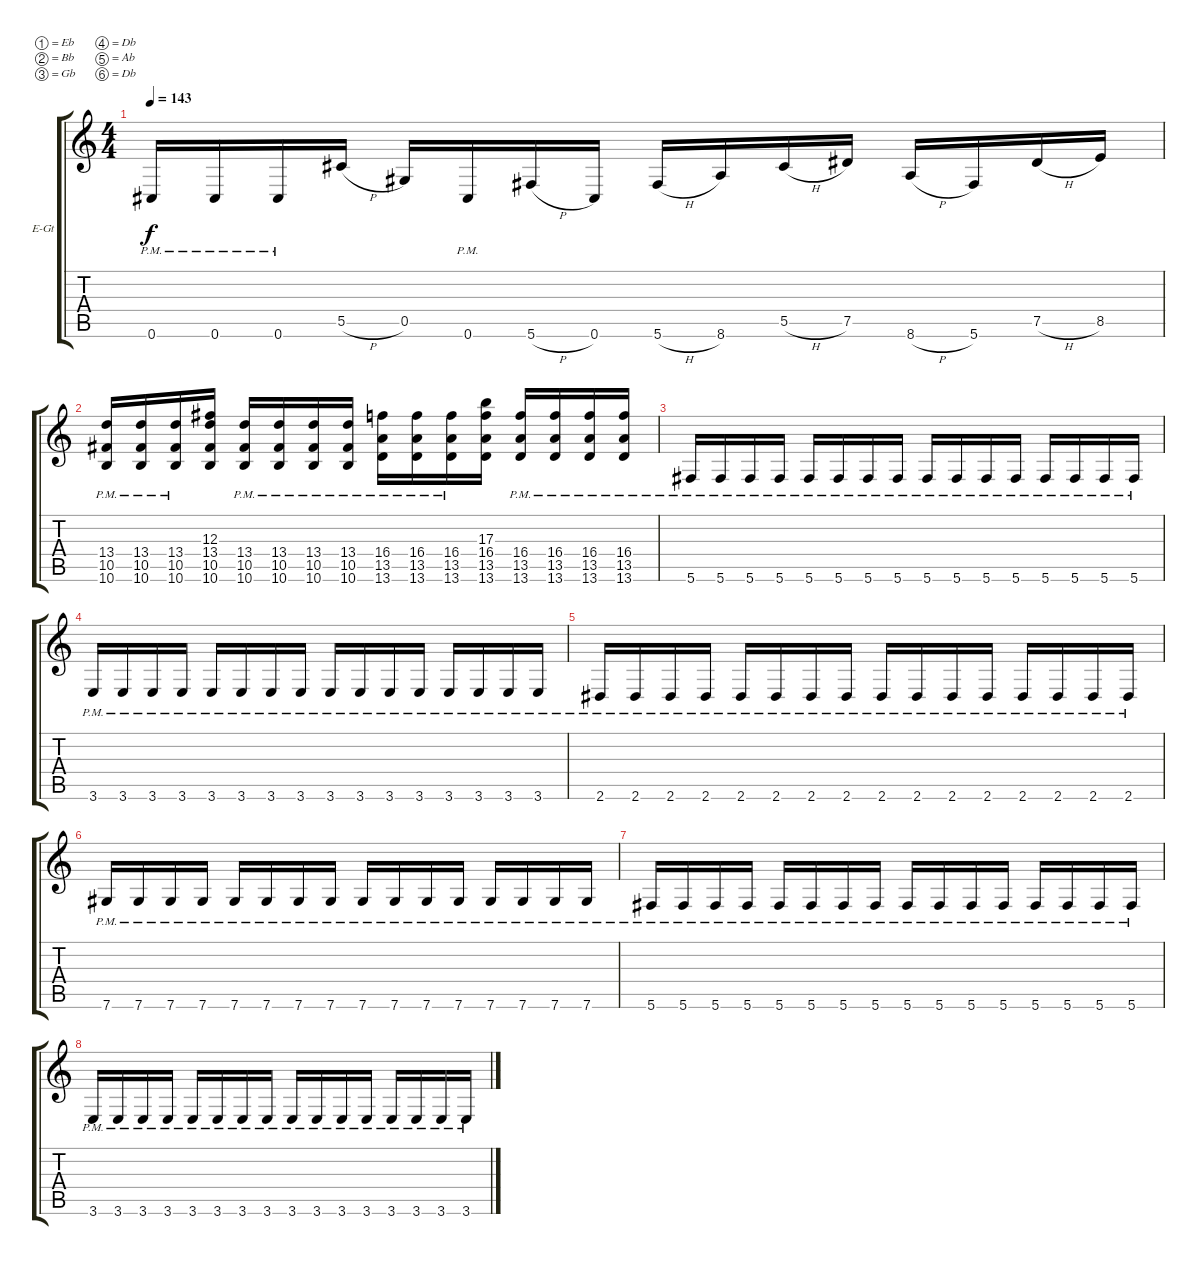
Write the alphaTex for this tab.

\bracketExtendMode groupsimilarinstruments
\firstSystemTrackNameOrientation horizontal
\otherSystemsTrackNameOrientation horizontal
\track ("Tim" "E-Gt") {instrument distortionguitar}
\staff {score tabs}
\tuning (Eb4 Bb3 Gb3 Db3 Ab2 Db2)
\ts (4 4)
\tempo 143
\clef g2
\ks c
0.6{pm}.16{dy f} 0.6{pm}.16 0.6{pm}.16 5.5{h}.16 0.5.16 0.6{pm}.16 5.6{h}.16 0.6.16 5.6{h}.16 8.6.16 5.5{h}.16 7.5.16 8.6{h}.16 5.6.16 7.5{h}.16 8.5.16 |
(13.4{pm} 10.5{pm} 10.6{pm}).16 (13.4{pm} 10.5{pm} 10.6{pm}).16 (13.4{pm} 10.5{pm} 10.6{pm}).16 (12.3 13.4 10.5 10.6).16 (13.4{pm} 10.5{pm} 10.6{pm}).16 (13.4{pm} 10.5{pm} 10.6{pm}).16 (13.4{pm} 10.5{pm} 10.6{pm}).16 (13.4{pm} 10.5{pm} 10.6{pm}).16 (16.4{pm} 13.5{pm} 13.6{pm}).16 (16.4{pm} 13.5{pm} 13.6{pm}).16 (16.4{pm} 13.5{pm} 13.6{pm}).16 (17.3 16.4 13.5 13.6).16 (16.4{pm} 13.5{pm} 13.6{pm}).16 (16.4{pm} 13.5{pm} 13.6{pm}).16 (16.4{pm} 13.5{pm} 13.6{pm}).16 (16.4 13.5{pm} 13.6).16 |
5.6{pm}.16 5.6{pm}.16 5.6{pm}.16 5.6{pm}.16 5.6{pm}.16 5.6{pm}.16 5.6{pm}.16 5.6{pm}.16 5.6{pm}.16 5.6{pm}.16 5.6{pm}.16 5.6{pm}.16 5.6{pm}.16 5.6{pm}.16 5.6{pm}.16 5.6{pm}.16 |
3.6{pm}.16 3.6{pm}.16 3.6{pm}.16 3.6{pm}.16 3.6{pm}.16 3.6{pm}.16 3.6{pm}.16 3.6{pm}.16 3.6{pm}.16 3.6{pm}.16 3.6{pm}.16 3.6{pm}.16 3.6{pm}.16 3.6{pm}.16 3.6{pm}.16 3.6{pm}.16 |
2.6{pm}.16 2.6{pm}.16 2.6{pm}.16 2.6{pm}.16 2.6{pm}.16 2.6{pm}.16 2.6{pm}.16 2.6{pm}.16 2.6{pm}.16 2.6{pm}.16 2.6{pm}.16 2.6{pm}.16 2.6{pm}.16 2.6{pm}.16 2.6{pm}.16 2.6{pm}.16 |
7.6{pm}.16 7.6{pm}.16 7.6{pm}.16 7.6{pm}.16 7.6{pm}.16 7.6{pm}.16 7.6{pm}.16 7.6{pm}.16 7.6{pm}.16 7.6{pm}.16 7.6{pm}.16 7.6{pm}.16 7.6{pm}.16 7.6{pm}.16 7.6{pm}.16 7.6{pm}.16 |
5.6{pm}.16 5.6{pm}.16 5.6{pm}.16 5.6{pm}.16 5.6{pm}.16 5.6{pm}.16 5.6{pm}.16 5.6{pm}.16 5.6{pm}.16 5.6{pm}.16 5.6{pm}.16 5.6{pm}.16 5.6{pm}.16 5.6{pm}.16 5.6{pm}.16 5.6{pm}.16 |
3.6{pm}.16 3.6{pm}.16 3.6{pm}.16 3.6{pm}.16 3.6{pm}.16 3.6{pm}.16 3.6{pm}.16 3.6{pm}.16 3.6{pm}.16 3.6{pm}.16 3.6{pm}.16 3.6{pm}.16 3.6{pm}.16 3.6{pm}.16 3.6{pm}.16 3.6{pm}.16
